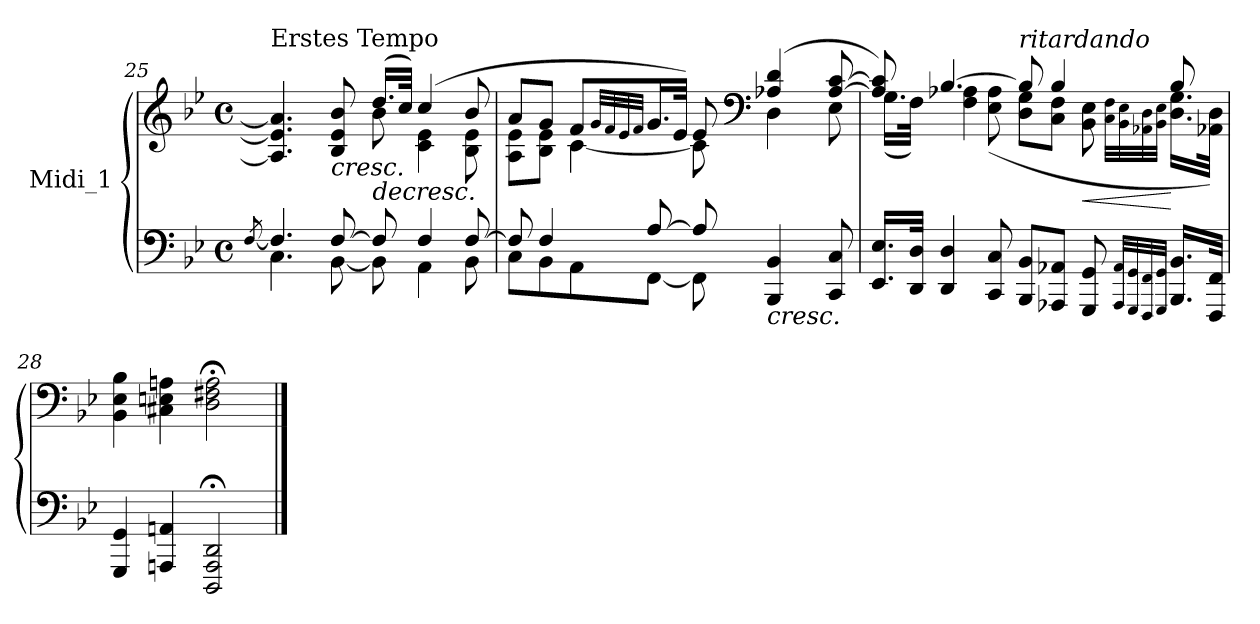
**kern	**kern	**dynam
*part1	*part1	*part1
*staff2	*staff1	*staff1/2
*I"Midi_1	*	*
*clefF4	*clefG2	*
*k[b-e-]	*k[b-e-]	*
*B-:	*B-:	*
*M4/4	*M4/4	*
*met(c)	*met(c)	*
=25	=25	=25
[>8qF/	.	.
*^	*^	*
!	!	!LO:TX:a:t=Erstes Tempo	!	!
4.F/]	4.C\]	4.A/] 4.e-/] 4.a/]	2ryy	.
!	!	!	!	!LO:HP:b
[8F/	[8BB-\	8B-/ 8e-/ 8b-/	.	<
!	!	!	!	!LO:HP:b
8F/]	8BB-\]	(>16.dd/LL	8b-\	>
.	.	32cc/JJk)	.	.
4F/	4AA\	(4cc/	4c\ 4e-\	.
[8F/	8BB-\	8b-/	8B-\ 8e-\	[
!!LO:LB:g=z	!!
=26	=26	=26	=26	=26
8F/]	8C\L	8a/L	8A\ 8e-\L	.
4F/	8BB-\	8g/J	8B-\ 8e-\J	.
.	8AA\	8f/L	[4c\	.
.	.	32qg/LLL	.	.
.	.	32qf/	.	.
.	.	32qe-/	.	.
.	.	32qf/JJJ	.	.
[8A/	[8FF\J	16.g/L	.	.
.	.	32e-i/JJk)	.	.
8A/]	8FF\]	8e-/	8c\]	.
*	*	*clefF4	*	*
!	!	!	!	!LO:HP:b=2
4BBB-/ 4BB-/	8ryy	(4A-X/ 4d/	4D\	<
.	4ryy	.	.	.
8CC/ 8C/	.	[8A-/ [8c/	8E-\	.
*v	*v	*	*	*
*	*v	*v	*
.	.	]
=27	=27	=27
*	*^	*
16.EE-/ 16.E-/LL	8A-/] 8c/])	(16.G\LL	.
32DD/ 32D/JJk	.	32F\JJk)	.
4DD/ 4D/	[4.B-/	4F\ 4A-X\	.
8CC/ 8C/	.	(8E-\ 8A-\	.
!	!LO:TX:a:i:t=ritardando	!	!
8BBB-/ 8BB-/L	8B-/]	8D\ 8G\L	.
8AAA-X/ 8AA-X/J	4B-/	8C\ 8F\J	.
!	!	!	!LO:HP:b
8GGG/ 8GG/	.	8BB-\ 8E-\	<
32qAAA-/ 32qAA-/LLL	.	32qC\ 32qF\LLL	.
32qGGG/ 32qGG/	.	32qBB-\ 32qE-\	.
32qFFF/ 32qFF/	.	32qAA-X\ 32qD\	.
32qGGG/ 32qGG/JJJ	.	32qBB-\ 32qE-\JJJ	.
16.BBB-/ 16.BB-/LL	8B-/	16.D\ 16.G\LL	[
32FFF/ 32FF/JJk	.	32AA-i\ 32D\JJk)	.
=28	=28	=28	=28
!	!LO:TX:a:t=Adagio	!	!
*	*v	*v	*
4GGG/ 4GG/	4BB-\ 4E-\ 4B-\	.
4AAAni/ 4AAni/	4C#X\ 4En\ 4Ani\	[
2DDD/; 2AAA/; 2DD/;	2D\;< 2F#X\;< 2A\;<	.
==	==	==
*-	*-	*-
